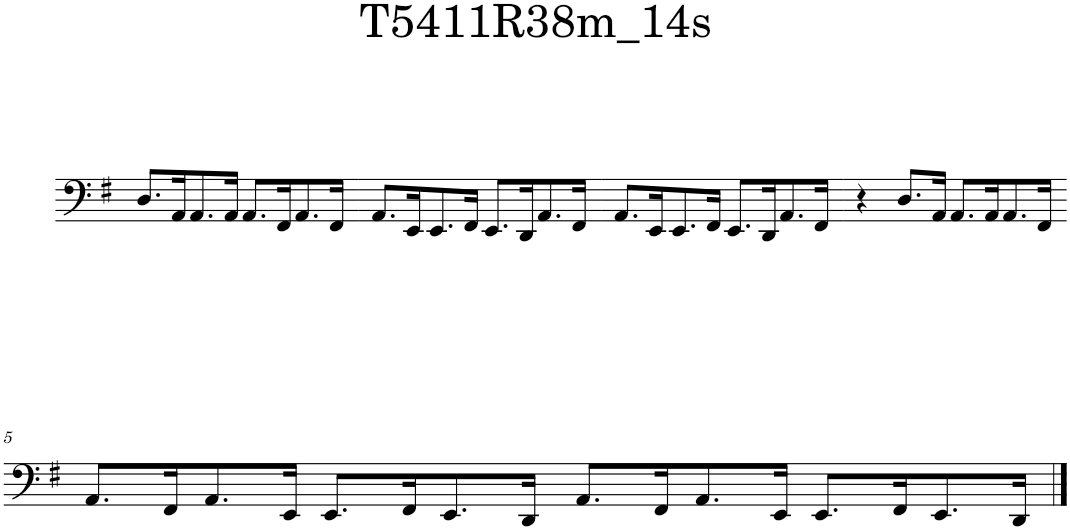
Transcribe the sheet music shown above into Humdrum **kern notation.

**kern
*part1
*staff1
*I"Piano
*I'Pno.
*clefF4
*k[f#]
=1
8.D/L
16AA/K
8.AA/
16AA/Jk
8.AA/L
16FF#/K
8.AA/
16FF#/Jk
=2
8.AA/L
16EE/K
8.EE/
16FF#/Jk
8.EE/L
16DD/K
8.AA/
16FF#/Jk
=3
8.AA/L
16EE/K
8.EE/
16FF#/Jk
8.EE/L
16DD/K
8.AA/
16FF#/Jk
=4
4r
8.D/L
16AA/Jk
8.AA/L
16AA/K
8.AA/
16FF#/Jk
!!LO:LB:g=z
=5
8.AA/L
16FF#/K
8.AA/
16EE/Jk
8.EE/L
16FF#/K
8.EE/
16DD/Jk
=6
8.AA/L
16FF#/K
8.AA/
16EE/Jk
8.EE/L
16FF#/K
8.EE/
16DD/Jk
==
*-
